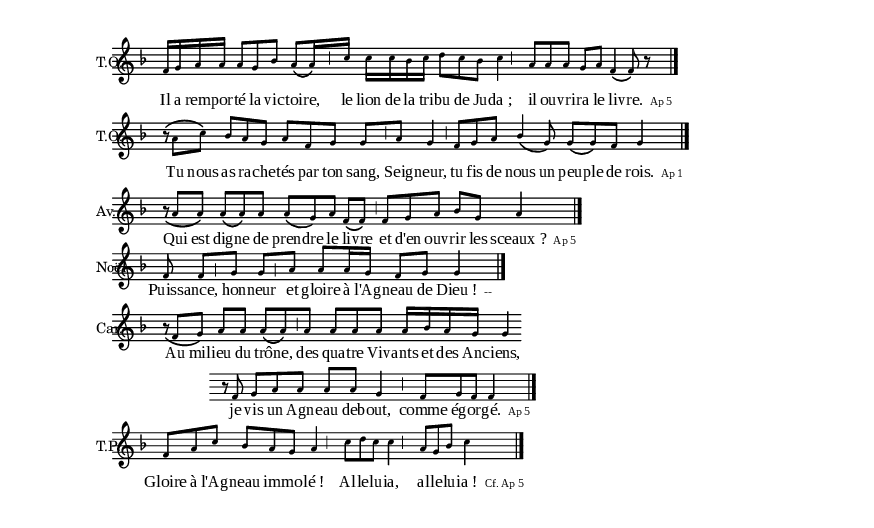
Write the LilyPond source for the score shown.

\version "2.10.0"
 \include "definitions.ly"
%\markup {NT 9 }



\relative a' { 
	\new Staff {
		\cadenzaOn
		\key f \major
		\set Staff.instrumentName = \markup{ \center-align { T.O. } }
		f16[ g a a]
		\times 2/3 { a8[ g bes] }
		a8[\( a16\)\cesure \pespace c]
		c16[ c bes c]
		\times 2/3 { d8[ c bes] } c4 \cesure
		\pespace \times 2/3 { a8[ a a] }
		g8[ a]
		f4\( f8\) r8
		\endBar
	}
	\addlyrics {
		Il a rem -- por -- té la vic -- toi -- re, le lion de la tri -- bu de Ju -- "da ;" il ou -- vri -- ra le li -- vre.
		\markup { \citation #"Ap 5"}
 }
}


\relative a' { 
	\new Staff {
		\cadenzaOn
		\key f \major
		\set Staff.instrumentName = \markup{ \center-align { T.O. } }
		\times 2/3 { r8\( a[ c]\) }
		\times 2/3 { bes8[ a g] }
		\times 2/3 { a8[ f g] }
		g8[\cesure a] g4 \cesure
		\times 2/3 { f8[ g a] }
		\stemUp \times 2/3 { bes4\( g8\) }
		\times 2/3 { g8[\( g\) f] } g4
		\endBar
	}
	\addlyrics {
		Tu nous as ra -- che -- tés par ton sang, Seig -- neur, tu fis de nous un peu -- ple de rois.
		\markup { \citation #"Ap 1"}
 }
}



\relative a' { 
	\new Staff {
		\cadenzaOn
		\key f \major
		\set Staff.instrumentName = \markup{ \center-align { Av. } }
		\times 2/3 { r8_\( a[ a]\) }
		\times 2/3 { a8[\( a\) a] }
		\times 2/3 { a8[\( g\) a] }
		f8[\( f\)] \cesure
		\times 2/3 { f8[ g a] }
		bes8[ g] a4
		\endBar
	}
	\addlyrics {
		Qui est dig -- ne de pren -- dre le li -- vre et d'en ouv -- rir les "sceaux ?"
		\markup { \citation #"Ap 5"}
 }
}

\relative a' { 
	\new Staff {
		\cadenzaOn
		\key f \major
		\set Staff.instrumentName = \markup{ \center-align { Noël } }
		f8
		f8[\cesurebasse \pespace g]
		g8[\cesurebasse \pespace a]
		a8[ a16 g]
		f8[ g] g4
		\endBar
	}
	\addlyrics {
		Puiss -- ance, hon -- neur et gloire à l'Ag -- neau de "Dieu !"
		\markup { \citation #"--"}
 }
}

\relative a' { 
	\new Staff {
		\cadenzaOn
		\key f \major
		\set Staff.instrumentName = \markup{ \center-align { Car. } }
		\times 2/3 { r8_\( f[ g]\) }
		a8[ a]
		\times 2/3 { a8[\( a\)\cesure a] }
		\times 2/3 { a8[ a a] }
		a16[ bes a g] g4 \indentLine
		r8 f8
		\times 2/3 { g8[ a a] }
		a8[ a] g4 \pespace \cesure \pespace 
		\times 2/3 { f8[ g f] }
		f4
		\endBar
	}
	\addlyrics {
		Au mil -- ieu du trô -- ne, des qua -- tre Viv -- ants et des Anc -- iens, je vis un Agn -- eau deb -- out, comme ég -- or -- gé.
		\markup { \citation #"Ap 5"}
 }
}

\relative a' { 
	\new Staff {
		\cadenzaOn
		\key f \major
		\set Staff.instrumentName = \markup{ \center-align { T.P. } }
		\times 2/3 { f8[ a c] }
		\times 2/3 { bes8[ a g ] } a4 \cesure \pespace
		\times 2/3 { c8[ d c] } c4 \cesure \pespace
		\times 2/3 { a8[ g bes] } c4
		\endBar
	}
	\addlyrics {
		Gloire à l'Ag -- neau im -- mo -- "lé !" Al -- le -- lu -- ia, al -- le -- lu -- "ia !"
		\markup { \citation #"Cf. Ap 5"}
 }
}

